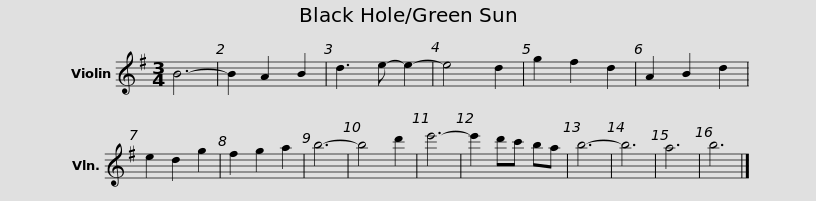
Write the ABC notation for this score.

X:1
L:1/8
M:3/4
I:linebreak $
K:G
V:1 treble
V:1
 B6- | B2 A2 B2 | d3 e- e2- | e4 d2 | g2 f2 d2 | %5
 A2 B2 d2 | e2 d2 g2 | f2 g2 a2 | b6- | b4 d'2 | %10
 e'6- | e'2 d'c' ba |$ b6- | b6 | a6 | %15
 b6 |] %16
